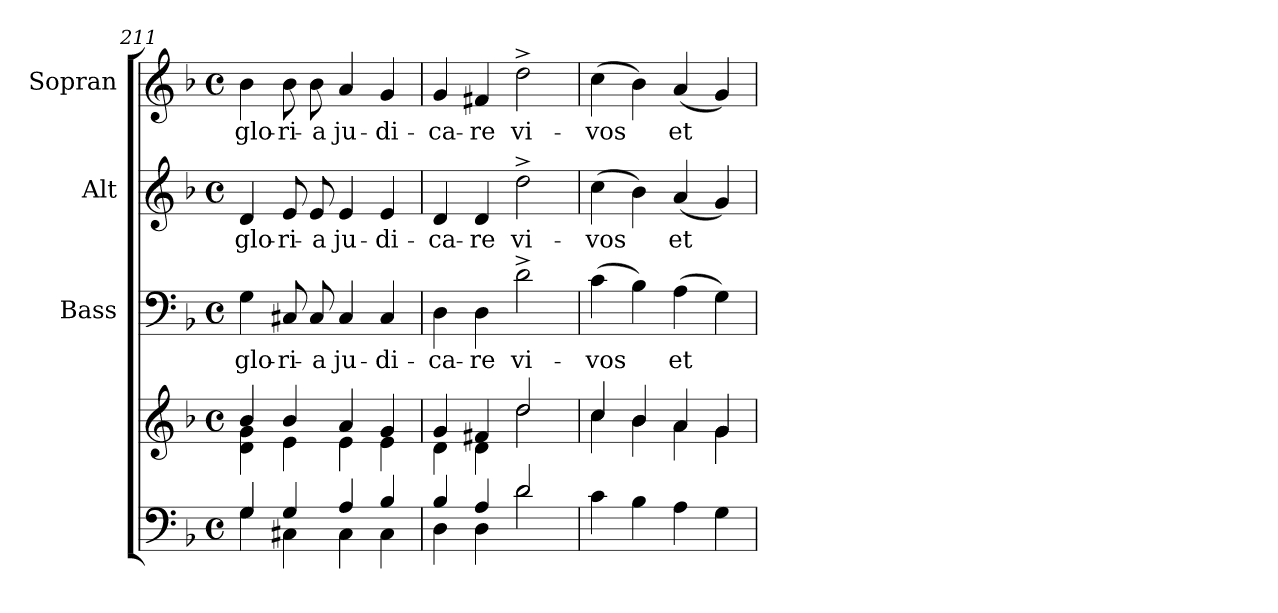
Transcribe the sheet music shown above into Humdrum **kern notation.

**kern	**kern	**kern	**text	**kern	**text	**kern	**text
*part4	*part4	*part3	*part3	*part2	*part2	*part1	*part1
*staff5	*staff4	*staff3	*staff3	*staff2	*staff2	*staff1	*staff1
*	*	*I"Bass	*	*I"Alt	*	*I"Sopran	*
*	*	*I'B.	*	*I'A.	*	*I'S.	*
*clefF4	*clefG2	*clefF4	*	*clefG2	*	*clefG2	*
*k[b-]	*k[b-]	*k[b-]	*	*k[b-]	*	*k[b-]	*
*F:	*F:	*F:	*	*F:	*	*F:	*
*M4/4	*M4/4	*M4/4	*	*M4/4	*	*M4/4	*
*met(c)	*met(c)	*met(c)	*	*met(c)	*	*met(c)	*
=211	=211	=211	=211	=211	=211	=211	=211
*^	*^	*	*	*	*	*	*
!	!	!	!	!	!LO:LY:b	!	!LO:LY:b	!	!LO:LY:b
4G/	4G\	4b-/	4d\ 4g\	4G\	glo-	4d/	glo-	4b-\	glo-
!	!	!	!	!	!LO:LY:b	!	!LO:LY:b	!	!LO:LY:b
4G/	4C#X\	4b-/	4e\	8C#X/	-ri-	8e/	-ri-	8b-\	-ri-
!	!	!	!	!	!LO:LY:b	!	!LO:LY:b	!	!LO:LY:b
.	.	.	.	8C#/	-a	8e/	-a	8b-\	-a
!	!	!	!	!	!LO:LY:b	!	!LO:LY:b	!	!LO:LY:b
4A/	4C#\	4a/	4e\	4C#/	ju-	4e/	ju-	4a/	ju-
!	!	!	!	!	!LO:LY:b	!	!LO:LY:b	!	!LO:LY:b
4B-/	4C#\	4g/	4e\	4C#/	-di-	4e/	-di-	4g/	-di-
=212	=212	=212	=212	=212	=212	=212	=212	=212	=212
!	!	!	!	!	!LO:LY:b	!	!LO:LY:b	!	!LO:LY:b
4B-/	4D\	4g/	4d\	4D\	-ca-	4d/	-ca-	4g/	-ca-
!	!	!	!	!	!LO:LY:b	!	!LO:LY:b	!	!LO:LY:b
4A/	4D\	4f#X/	4d\	4D\	-re	4d/	-re	4f#X/	-re
!	!	!	!	!	!LO:LY:b	!	!LO:LY:b	!	!LO:LY:b
2d/	2d\	2dd/	2dd\	2d^>\	vi-	2dd^>\	vi-	2dd^>\	vi-
!!LO:PB:g=z
=213	=213	=213	=213	=213	=213	=213	=213	=213	=213
!	!	!	!	!	!LO:LY:b	!	!LO:LY:b	!	!LO:LY:b
*v	*v	*	*	*	*	*	*	*	*
4c\	4cc/	4cc\	(>4c\	-vos	(>4cc\	-vos	(>4cc\	-vos
4B-\	4b-/	4b-\	4B-\)	.	4b-\)	.	4b-\)	.
!	!	!	!	!LO:LY:b	!	!LO:LY:b	!	!LO:LY:b
4A\	4a/	4a\	(>4A\	et	(<4a/	et	(<4a/	et
4G\	4g/	4g\	4G\)	.	4g/)	.	4g/)	.
*	*v	*v	*	*	*	*	*	*
=	=	=	=	=	=	=	=
*-	*-	*-	*-	*-	*-	*-	*-
